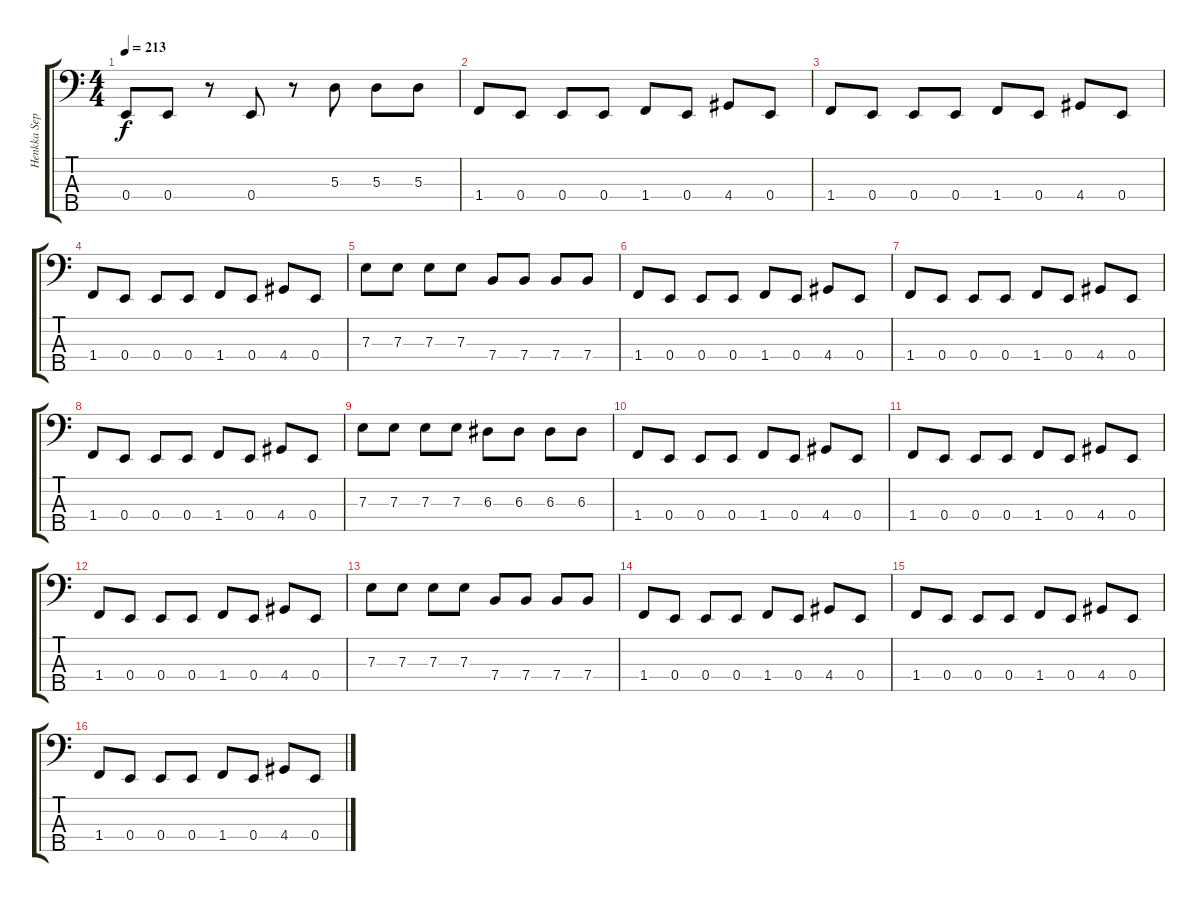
\track ("Henkka Seppälä" "Henkka Sep") {instrument electricbasspick}
\staff {score tabs}
\tuning (G2 D2 A1 E1 B0) {hide}
\ts (4 4)
\tempo 213
\clef f4
\ks c
0.4.8{dy f} 0.4.8 r.8 0.4.8 r.8 5.3.8 5.3.8 5.3.8 |
1.4.8 0.4.8 0.4.8 0.4.8 1.4.8 0.4.8 4.4.8 0.4.8 |
1.4.8 0.4.8 0.4.8 0.4.8 1.4.8 0.4.8 4.4.8 0.4.8 |
1.4.8 0.4.8 0.4.8 0.4.8 1.4.8 0.4.8 4.4.8 0.4.8 |
7.3.8 7.3.8 7.3.8 7.3.8 7.4.8 7.4.8 7.4.8 7.4.8 |
1.4.8 0.4.8 0.4.8 0.4.8 1.4.8 0.4.8 4.4.8 0.4.8 |
1.4.8 0.4.8 0.4.8 0.4.8 1.4.8 0.4.8 4.4.8 0.4.8 |
1.4.8 0.4.8 0.4.8 0.4.8 1.4.8 0.4.8 4.4.8 0.4.8 |
7.3.8 7.3.8 7.3.8 7.3.8 6.3.8 6.3.8 6.3.8 6.3.8 |
1.4.8 0.4.8 0.4.8 0.4.8 1.4.8 0.4.8 4.4.8 0.4.8 |
1.4.8 0.4.8 0.4.8 0.4.8 1.4.8 0.4.8 4.4.8 0.4.8 |
1.4.8 0.4.8 0.4.8 0.4.8 1.4.8 0.4.8 4.4.8 0.4.8 |
7.3.8 7.3.8 7.3.8 7.3.8 7.4.8 7.4.8 7.4.8 7.4.8 |
1.4.8 0.4.8 0.4.8 0.4.8 1.4.8 0.4.8 4.4.8 0.4.8 |
1.4.8 0.4.8 0.4.8 0.4.8 1.4.8 0.4.8 4.4.8 0.4.8 |
1.4.8 0.4.8 0.4.8 0.4.8 1.4.8 0.4.8 4.4.8 0.4.8
